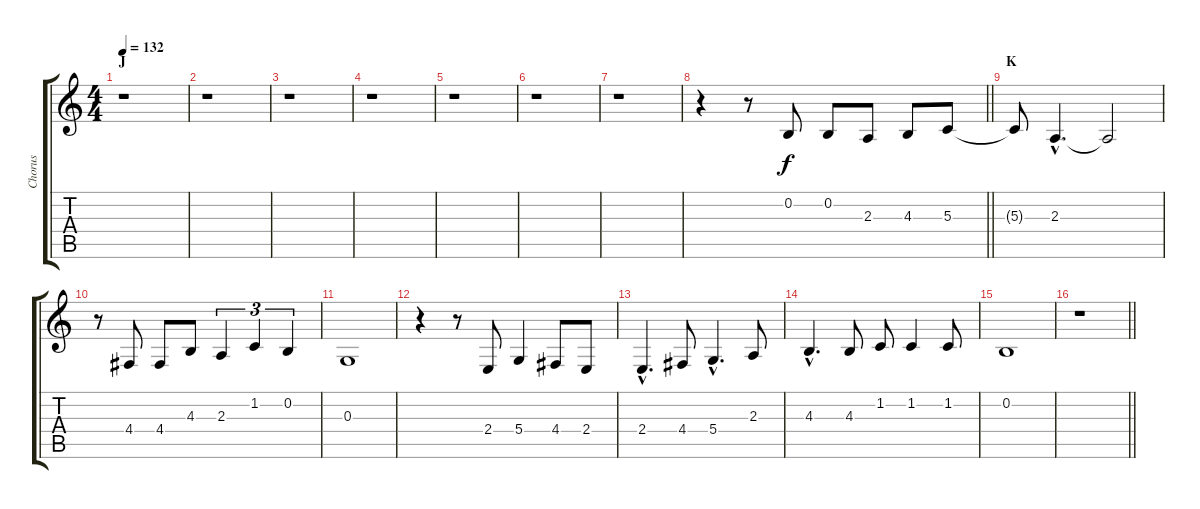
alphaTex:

\track ("Chorus" "Chorus") {instrument altosax}
\staff {score tabs}
\tuning (E4 B3 G3 D3 A2 E2) {hide}
\ts (4 4)
\section ("" "J")
\tempo 132
\clef g2
\ks c
r.1{dy f} |
r.1 |
r.1 |
r.1 |
r.1 |
r.1 |
r.1 |
\barLineRight lightlight
r.4 r.8 0.2.8 0.2.8 2.3.8 4.3.8 5.3.8 |
\section ("" "K")
5.3{t}.8 2.3{hac}.4{d} 2.3{t}.2 |
r.8 4.4.8 4.4.8 4.3.8 2.3.4{tu (3 2)} 1.2.4{tu (3 2)} 0.2.4{tu (3 2)} |
0.3.1 |
r.4 r.8 2.4.8 5.4.4 4.4.8 2.4.8 |
2.4{hac}.4{d} 4.4.8 5.4{hac}.4{d} 2.3.8 |
4.3{hac}.4{d} 4.3.8 1.2.8 1.2.4 1.2.8 |
0.2.1 |
\barLineRight lightlight
r.1
